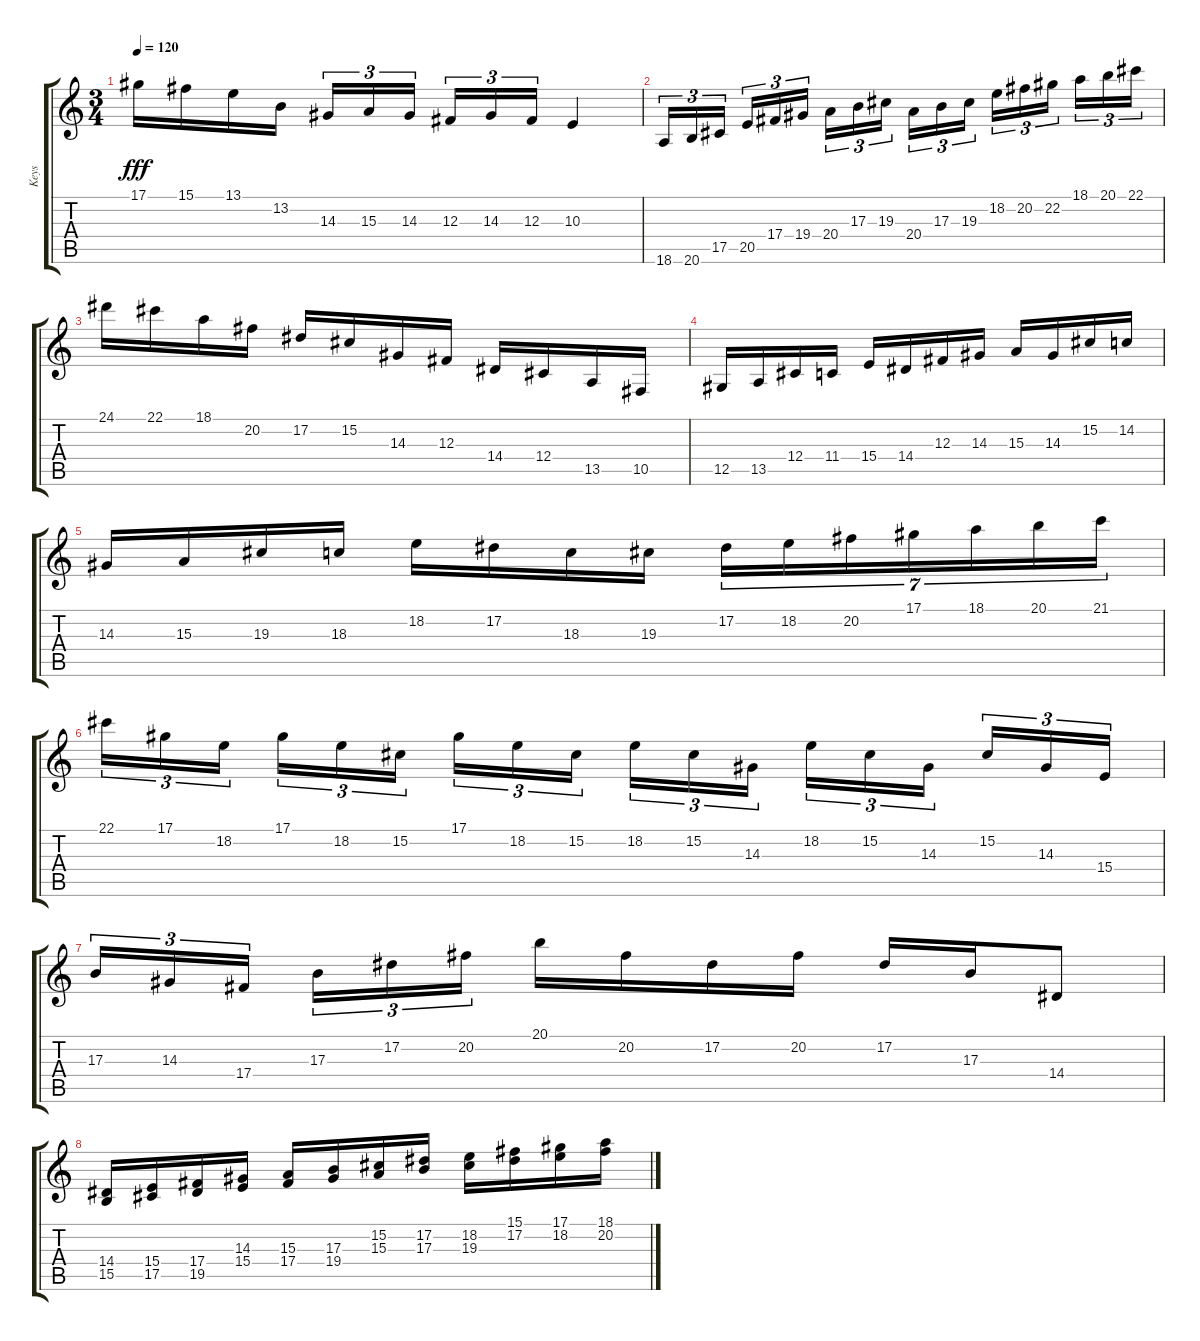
\track ("Keys" "Keys") {instrument stringensemble1}
\staff {score tabs}
\tuning (Eb4 Bb3 Gb3 Db3 Ab2 Eb2) {hide}
\ts (3 4)
\tempo 120
\clef g2
\ks c
17.1.16{dy fff} 15.1.16 13.1.16 13.2.16 14.3.16{tu (3 2)} 15.3.16{tu (3 2)} 14.3.16{tu (3 2) beam splitsecondary} 12.3.16{tu (3 2)} 14.3.16{tu (3 2)} 12.3.16{tu (3 2)} 10.3.4 |
18.6.16{tu (3 2)} 20.6.16{tu (3 2)} 17.5.16{tu (3 2) beam splitsecondary} 20.5.16{tu (3 2)} 17.4.16{tu (3 2)} 19.4.16{tu (3 2)} 20.4.16{tu (3 2)} 17.3.16{tu (3 2)} 19.3.16{tu (3 2) beam splitsecondary} 20.4.16{tu (3 2)} 17.3.16{tu (3 2)} 19.3.16{tu (3 2)} 18.2.16{tu (3 2)} 20.2.16{tu (3 2)} 22.2.16{tu (3 2) beam splitsecondary} 18.1.16{tu (3 2)} 20.1.16{tu (3 2)} 22.1.16{tu (3 2)} |
24.1.16 22.1.16 18.1.16 20.2.16 17.2.16 15.2.16 14.3.16 12.3.16 14.4.16 12.4.16 13.5.16 10.5.16 |
12.5.16 13.5.16 12.4.16 11.4.16 15.4.16 14.4.16 12.3.16 14.3.16 15.3.16 14.3.16 15.2.16 14.2.16 |
14.3.16 15.3.16 19.3.16 18.3.16 18.2.16 17.2.16 18.3.16 19.3.16 17.2.16{tu (7 4)} 18.2.16{tu (7 4)} 20.2.16{tu (7 4)} 17.1.16{tu (7 4)} 18.1.16{tu (7 4)} 20.1.16{tu (7 4)} 21.1.16{tu (7 4)} |
22.1.16{tu (3 2)} 17.1.16{tu (3 2)} 18.2.16{tu (3 2) beam splitsecondary} 17.1.16{tu (3 2)} 18.2.16{tu (3 2)} 15.2.16{tu (3 2)} 17.1.16{tu (3 2)} 18.2.16{tu (3 2)} 15.2.16{tu (3 2) beam splitsecondary} 18.2.16{tu (3 2)} 15.2.16{tu (3 2)} 14.3.16{tu (3 2)} 18.2.16{tu (3 2)} 15.2.16{tu (3 2)} 14.3.16{tu (3 2) beam splitsecondary} 15.2.16{tu (3 2)} 14.3.16{tu (3 2)} 15.4.16{tu (3 2)} |
17.3.16{tu (3 2)} 14.3.16{tu (3 2)} 17.4.16{tu (3 2) beam splitsecondary} 17.3.16{tu (3 2)} 17.2.16{tu (3 2)} 20.2.16{tu (3 2)} 20.1.16 20.2.16 17.2.16 20.2.16 17.2.16 17.3.16 14.4.8 |
(14.4 15.5).16 (15.4 17.5).16 (17.4 19.5).16 (14.3 15.4).16 (15.3 17.4).16 (17.3 19.4).16 (15.2 15.3).16 (17.2 17.3).16 (18.2 19.3).16 (15.1 17.2).16 (17.1 18.2).16 (18.1 20.2).16
